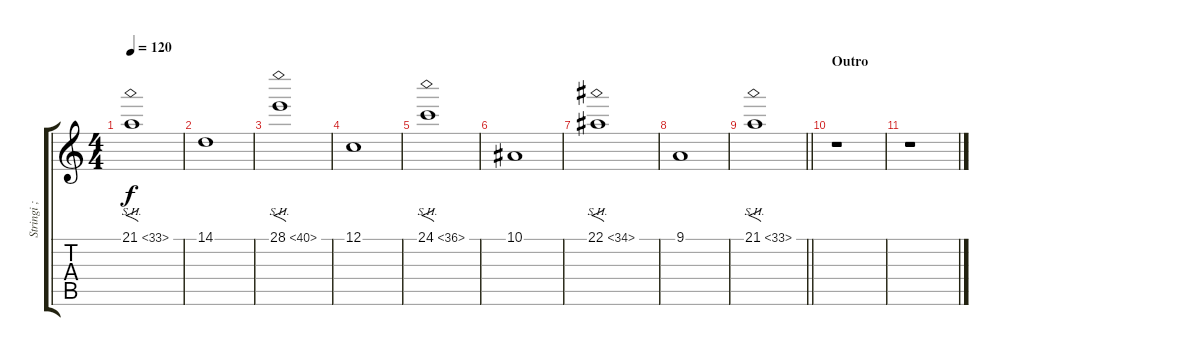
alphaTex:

\track ("Stringi ; o" "Stringi ; ") {instrument pad2warm}
\staff {score tabs}
\tuning (C4 G3 Eb3 Bb2 F2 C2) {hide}
\ts (4 4)
\tempo 120
\clef g2
\ks c
21.1{sh 12}.1{f dy f} |
14.1.1 |
28.1{sh 12}.1{f} |
12.1.1 |
24.1{sh 12}.1{f} |
10.1.1 |
22.1{sh 12}.1{f} |
9.1.1 |
\barLineRight lightlight
21.1{sh 12}.1{f} |
\section ("" "Outro")
r.1 |
r.1
